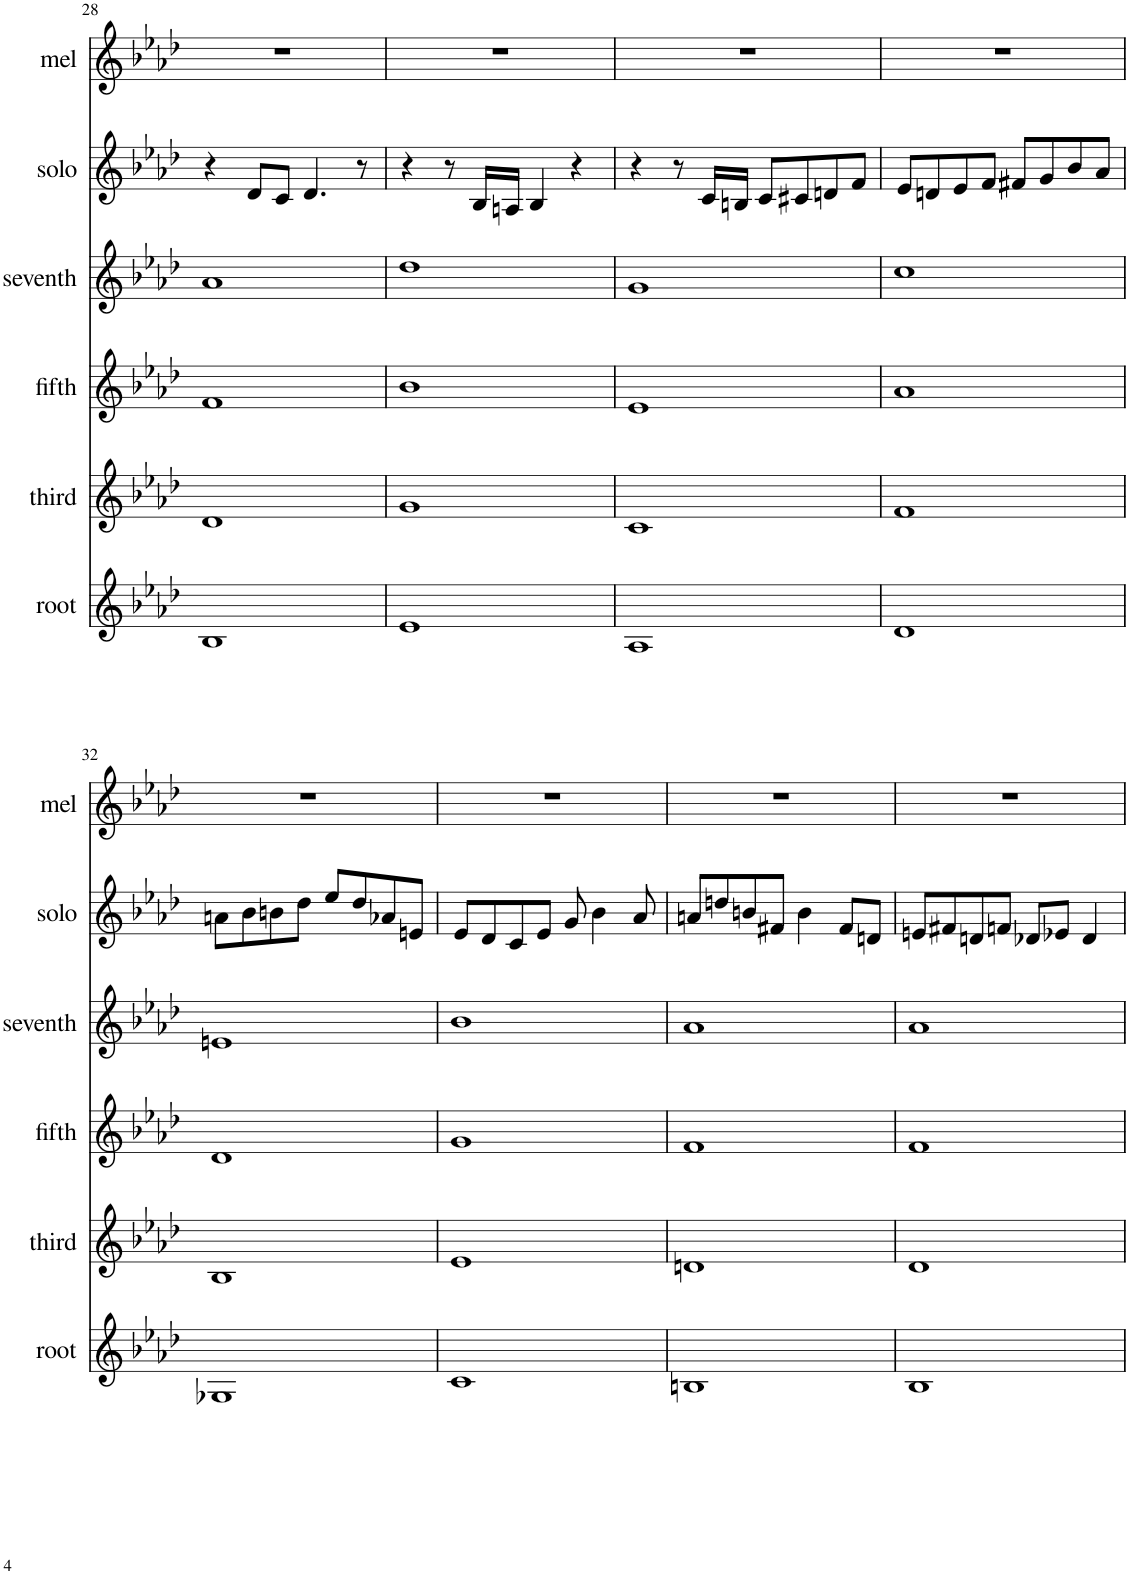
**kern	**kern	**kern	**kern	**kern	**kern
*part6	*part5	*part4	*part3	*part2	*part1
*staff6	*staff5	*staff4	*staff3	*staff2	*staff1
*I"root	*I"third	*I"fifth	*I"seventh	*I"solo	*I"mel
*I'root	*I'third	*I'fifth	*I'seventh	*I'solo	*I'mel
!!LO:PB:g=z
*clefG2	*clefG2	*clefG2	*clefG2	*clefG2	*clefG2
*k[b-e-a-d-]	*k[b-e-a-d-]	*k[b-e-a-d-]	*k[b-e-a-d-]	*k[b-e-a-d-]	*k[b-e-a-d-]
*M4/4	*M4/4	*M4/4	*M4/4	*M4/4	*M4/4
=28	=28	=28	=28	=28	=28
1B-	1d-	1f	1a-	4r	1r
.	.	.	.	8d-/L	.
.	.	.	.	8c/J	.
.	.	.	.	4.d-/	.
.	.	.	.	8r	.
=29	=29	=29	=29	=29	=29
1e-	1g	1b-	1dd-	4r	1r
.	.	.	.	8r	.
.	.	.	.	16B-/LL	.
.	.	.	.	16An/JJ	.
.	.	.	.	4B-/	.
.	.	.	.	4r	.
=30	=30	=30	=30	=30	=30
1A-	1c	1e-	1g	4r	1r
.	.	.	.	8r	.
.	.	.	.	16c/LL	.
.	.	.	.	16Bn/JJ	.
.	.	.	.	8c/L	.
.	.	.	.	8c#X/	.
.	.	.	.	8dn/	.
.	.	.	.	8f/J	.
=31	=31	=31	=31	=31	=31
1d-	1f	1a-	1cc	8e-/L	1r
.	.	.	.	8dn/	.
.	.	.	.	8e-/	.
.	.	.	.	8f/J	.
.	.	.	.	8f#X/L	.
.	.	.	.	8g/	.
.	.	.	.	8b-/	.
.	.	.	.	8a-/J	.
!!LO:LB:g=z
=32	=32	=32	=32	=32	=32
1G-X	1B-	1d-	1en	8an\L	1r
.	.	.	.	8b-\	.
.	.	.	.	8bn\	.
.	.	.	.	8dd-\J	.
.	.	.	.	8ee-/L	.
.	.	.	.	8dd-/	.
.	.	.	.	8a-X/	.
.	.	.	.	8en/J	.
=33	=33	=33	=33	=33	=33
1c	1e-	1g	1b-	8e-/L	1r
.	.	.	.	8d-/	.
.	.	.	.	8c/	.
.	.	.	.	8e-/J	.
.	.	.	.	8g/	.
.	.	.	.	4b-\	.
.	.	.	.	8a-/	.
=34	=34	=34	=34	=34	=34
1Bn	1dn	1f	1a-	8an/L	1r
.	.	.	.	8ddn/	.
.	.	.	.	8bn/	.
.	.	.	.	8f#X/J	.
.	.	.	.	4b\	.
.	.	.	.	8f#/L	.
.	.	.	.	8dn/J	.
=35	=35	=35	=35	=35	=35
1B-	1d-	1f	1a-	8en/L	1r
.	.	.	.	8f#X/	.
.	.	.	.	8dn/	.
.	.	.	.	8fn/J	.
.	.	.	.	8d-X/L	.
.	.	.	.	8e-X/J	.
.	.	.	.	4d-/	.
=	=	=	=	=	=
*-	*-	*-	*-	*-	*-
